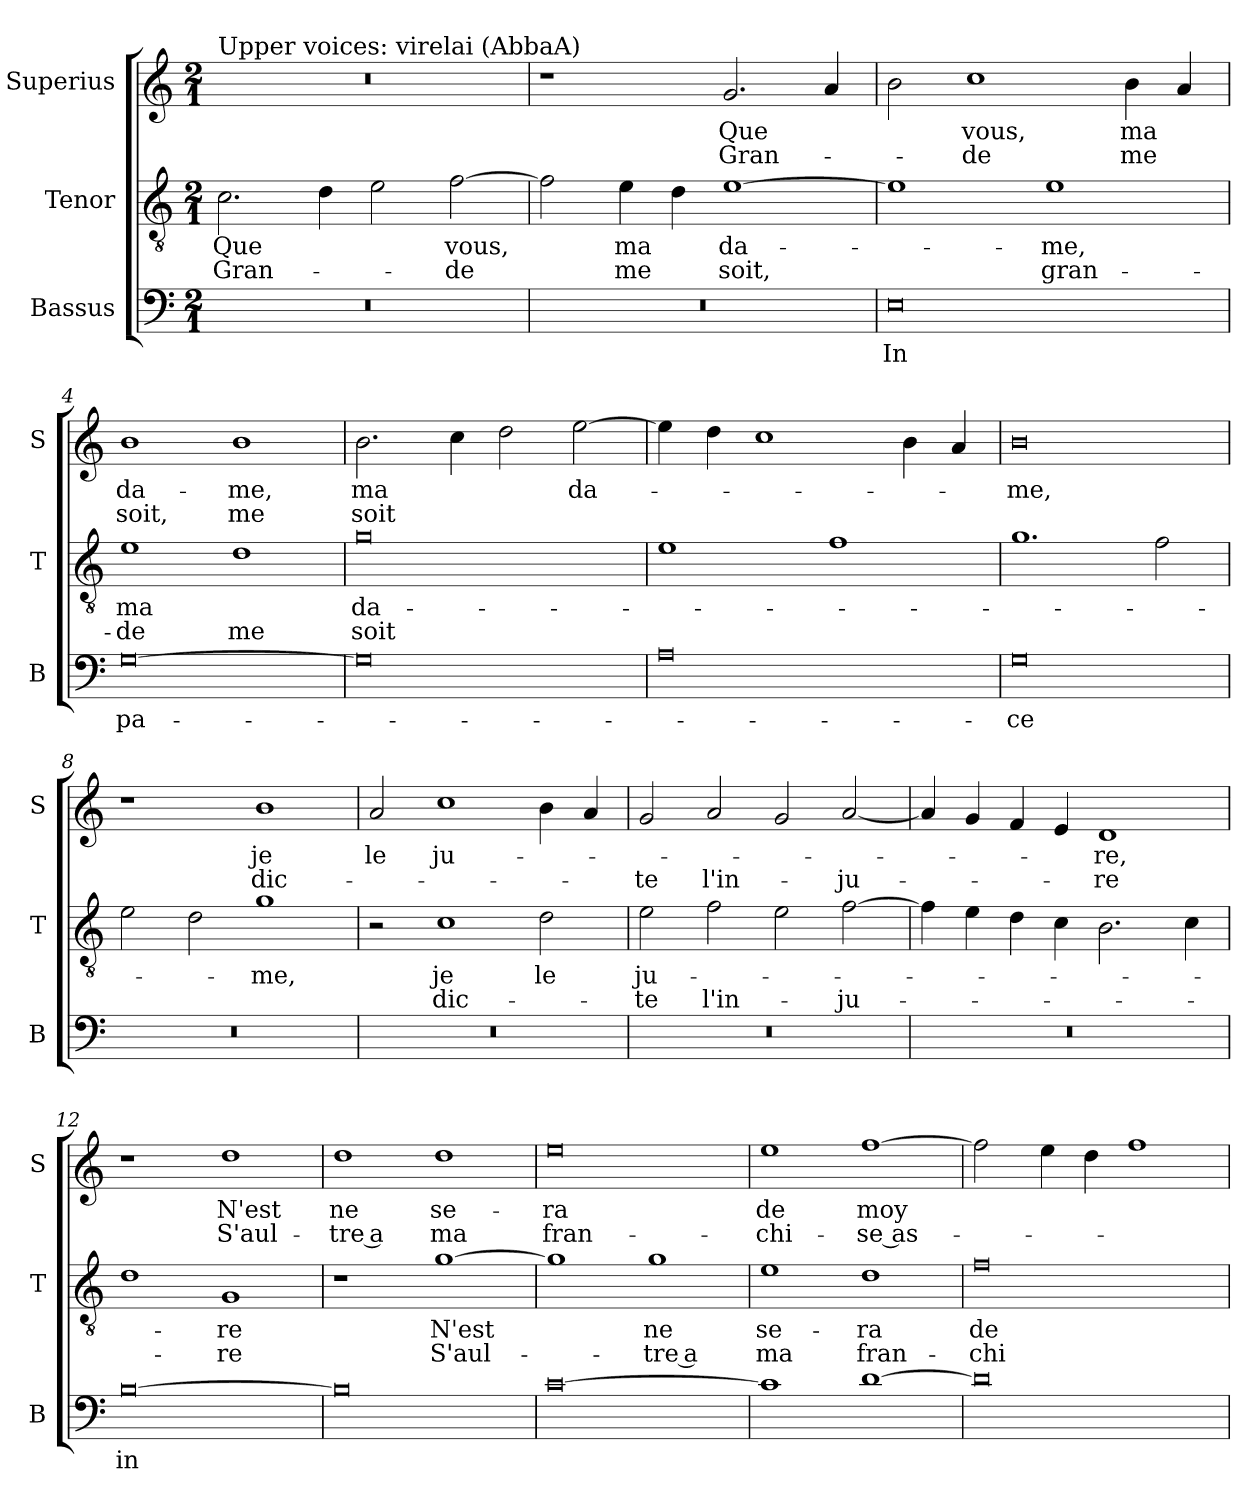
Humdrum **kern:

**kern	**text	**kern	**text	**text	**kern	**text	**text
*part3	*part3	*part2	*part2	*part2	*part1	*part1	*part1
*staff3	*staff3	*staff2	*staff2	*staff2	*staff1	*staff1	*staff1
*I"Bassus	*	*I"Tenor	*	*	*I"Superius	*	*
*I'B	*	*I'T	*	*	*I'S	*	*
*clefF4	*	*clefGv2	*	*	*clefG2	*	*
*k[]	*	*k[]	*	*	*k[]	*	*
*M2/1	*	*M2/1	*	*	*M2/1	*	*
=1	=1	=1	=1	=1	=1	=1	=1
!	!	!	!	!	!LO:TX:a:t=Upper voices&colon; virelai (AbbaA)	!	!
0r	.	2.c\	Que	Gran-	0r	.	.
.	.	4d\	.	.	.	.	.
.	.	2e\	.	.	.	.	.
.	.	[2f\	vous,	-de	.	.	.
=2	=2	=2	=2	=2	=2	=2	=2
0r	.	2f\]	.	.	1r	.	.
.	.	4e\	ma	me	.	.	.
.	.	4d\	.	.	.	.	.
.	.	[1e	da-	soit,	2.g/	Que	Gran-
.	.	.	.	.	4a/	.	.
=3	=3	=3	=3	=3	=3	=3	=3
0E	In	1e]	.	.	2b\	.	.
.	.	.	.	.	1cc	vous,	-de
.	.	1e	-me,	gran-	.	.	.
.	.	.	.	.	4b\	ma	me
.	.	.	.	.	4a/	.	.
=4	=4	=4	=4	=4	=4	=4	=4
[0G	pa-	1e	ma	-de	1b	-da-	soit,
.	.	1d	.	me	1b	me,	me
=5	=5	=5	=5	=5	=5	=5	=5
0G]	.	0g	da-	soit	2.b\	ma	soit
.	.	.	.	.	4cc\	.	.
.	.	.	.	.	2dd\	.	.
.	.	.	.	.	[2ee\	da-	.
=6	=6	=6	=6	=6	=6	=6	=6
0A	.	1e	.	.	4ee\]	.	.
.	.	.	.	.	4dd\	.	.
.	.	.	.	.	1cc	.	.
.	.	1f	.	.	.	.	.
.	.	.	.	.	4b\	.	.
.	.	.	.	.	4a/	.	.
=7	=7	=7	=7	=7	=7	=7	=7
0G	-ce	1.g	.	.	0b	-me,	.
.	.	2f\	.	.	.	.	.
=8	=8	=8	=8	=8	=8	=8	=8
0r	.	2e\	.	.	1r	.	.
.	.	2d\	.	.	.	.	.
.	.	1g	-me,	.	1b	je	dic-
=9	=9	=9	=9	=9	=9	=9	=9
0r	.	2r	.	.	2a/	le	.
.	.	1c	je	dic-	1cc	ju-	.
.	.	2d\	le	.	4b\	.	.
.	.	.	.	.	4a/	.	.
=10	=10	=10	=10	=10	=10	=10	=10
0r	.	2e\	ju-	-te	2g/	.	-te
.	.	2f\	.	l'in-	2a/	.	l'in-
.	.	2e\	.	.	2g/	.	.
.	.	[2f\	.	-ju-	[2a/	.	-ju-
=11	=11	=11	=11	=11	=11	=11	=11
0r	.	4f\]	.	.	4a/]	.	.
.	.	4e\	.	.	4g/	.	.
.	.	4d\	.	.	4f/	.	.
.	.	4c\	.	.	4e/	.	.
.	.	2.B\	.	.	1d	-re,	-re
.	.	4c\	.	.	.	.	.
=12	=12	=12	=12	=12	=12	=12	=12
[0B	in	1d	.	.	1r	.	.
.	.	1G	-re	-re	1dd	N'est	S'aul-
=13	=13	=13	=13	=13	=13	=13	=13
0B]	.	1r	.	.	1dd	ne	-tre a
.	.	[1g	N'est	S'aul-	1dd	se-	ma
=14	=14	=14	=14	=14	=14	=14	=14
[0c	.	1g]	.	.	0ee	-ra	fran-
.	.	1g	ne	-tre a	.	.	.
=15	=15	=15	=15	=15	=15	=15	=15
1c]	.	1e	se-	ma	1ee	de	-chi-
[1d	.	1d	-ra	fran-	[1ff	moy	-se as-
=16	=16	=16	=16	=16	=16	=16	=16
0d]	.	0f	de	-chi-	2ff\]	.	.
.	.	.	.	.	4ee\	.	.
.	.	.	.	.	4dd\	.	.
.	.	.	.	.	1ff	.	.
=	=	=	=	=	=	=	=
*-	*-	*-	*-	*-	*-	*-	*-
